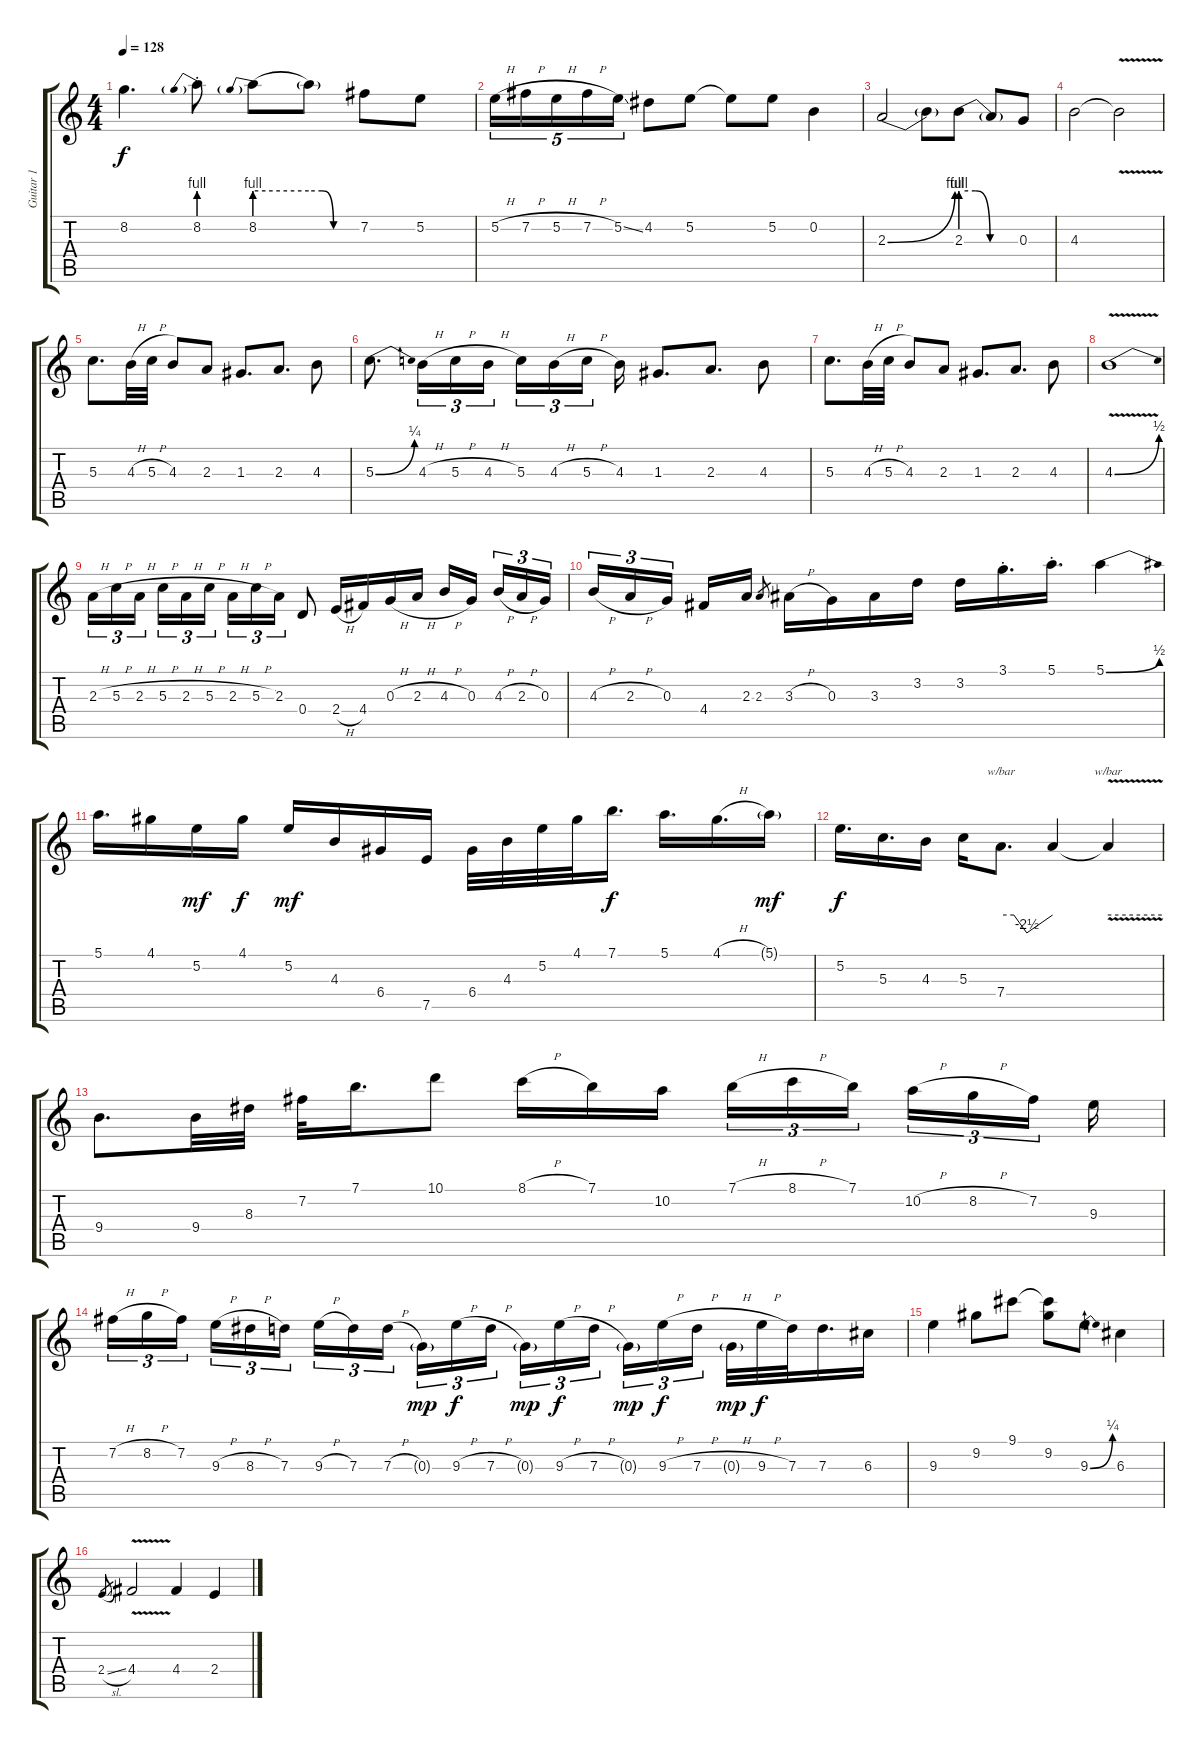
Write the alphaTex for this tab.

\track ("Guitar 1" "Guitar 1") {instrument overdrivenguitar}
\staff {score tabs}
\tuning (E4 B3 G3 D3 A2 E2) {hide}
\ts (4 4)
\tempo 128
\clef g2
\ks c
8.2{t}.4{d dy f} 8.2{be (prebend 0 4 60 4) st}.8 8.2{be (prebend 0 4 60 4)}.8 8.2{be (custom 0 4 15 4 30 0 60 0) t}.8 7.2.8 5.2.8 |
5.2{h}.16{tu (5 4)} 7.2{h}.16{tu (5 4)} 5.2{h}.16{tu (5 4)} 7.2{h}.16{tu (5 4)} 5.2{ss}.16{tu (5 4)} 4.2.8 5.2.8 5.2{t}.8 5.2.8 0.2.4 |
2.3{be (bend 0 0 60 4)}.2 2.3{t}.8 2.3{be (custom 0 4 15 4 30 0 60 0)}.8 2.3{t}.8 0.3.8 |
4.3.2 4.3{v t}.2 |
5.3.8{d} 4.3{h}.32 5.3{h}.32 4.3.8 2.3.8 1.3.8{d} 2.3.8{d} 4.3.8 |
5.3{be (bend 0 0 60 1)}.8{d} 4.3{h}.16{tu (3 2)} 5.3{h}.16{tu (3 2)} 4.3{h}.16{tu (3 2)} 5.3.16{tu (3 2)} 4.3{h}.16{tu (3 2)} 5.3{h}.16{tu (3 2)} 4.3.16 1.3.8{d} 2.3.8{d} 4.3.8 |
5.3.8{d} 4.3{h}.32 5.3{h}.32 4.3.8 2.3.8 1.3.8{d} 2.3.8{d} 4.3.8 |
4.3{be (bend 0 0 60 2) v}.1 |
2.3{h}.16{tu (3 2)} 5.3{h}.16{tu (3 2)} 2.3{h}.16{tu (3 2)} 5.3{h}.16{tu (3 2)} 2.3{h}.16{tu (3 2)} 5.3{h}.16{tu (3 2)} 2.3{h}.16{tu (3 2)} 5.3{h}.16{tu (3 2)} 2.3.16{tu (3 2)} 0.4.8 2.4{h}.16 4.4.16 0.3{h}.16 2.3{h}.16 4.3{h}.16 0.3.16 4.3{h}.16{tu (3 2)} 2.3{h}.16{tu (3 2)} 0.3.16{tu (3 2)} |
4.3{h}.16{tu (3 2)} 2.3{h}.16{tu (3 2)} 0.3.16{tu (3 2)} 4.4.16 2.3.16 2.3.8{gr} 3.3{h}.16 0.3.16 3.3.16 3.2.16 3.2.16 3.1{st}.16{d} 5.1{st}.16{d} 5.1{be (bend 0 0 60 2)}.4 |
5.1.16{d} 4.1.16 5.2.16{dy mf} 4.1.16{dy f} 5.2.16{dy mf} 4.3.16 6.4.16 7.5.16 6.4.32 4.3.32 5.2.32 4.1.32 7.1.16{d dy f} 5.1.16{d} 4.1{h}.16{d} 5.1{g}.16{dy mf} |
5.2.16{d dy f} 5.3.16{d} 4.3.16 5.3.16 7.4.8{d tbe (custom default 0 0 15 0 30 -10 60 0)} 7.4{t}.4 7.4{v t}.4{tbe (hold default 0 0 60 0)} |
9.4.8{d} 9.4.32 8.3.32 7.2.32 7.1.16{d} 10.1.8 8.1{h}.16 7.1.16 10.2.16 7.1{h}.16{tu (3 2)} 8.1{h}.16{tu (3 2)} 7.1.16{tu (3 2)} 10.2{h}.16{tu (3 2)} 8.2{h}.16{tu (3 2)} 7.2.16{tu (3 2)} 9.3.16 |
7.2{h}.16{tu (3 2)} 8.2{h}.16{tu (3 2)} 7.2.16{tu (3 2)} 9.3{h}.16{tu (3 2)} 8.3{h}.16{tu (3 2)} 7.3.16{tu (3 2)} 9.3{h}.16{tu (3 2)} 7.3.16{tu (3 2)} 7.3{h}.16{tu (3 2)} 0.3{g}.16{tu (3 2) dy mp} 9.3{h}.16{tu (3 2) dy f} 7.3{h}.16{tu (3 2)} 0.3{g}.16{tu (3 2) dy mp} 9.3{h}.16{tu (3 2) dy f} 7.3{h}.16{tu (3 2)} 0.3{g}.16{tu (3 2) dy mp} 9.3{h}.16{tu (3 2) dy f} 7.3{h}.16{tu (3 2)} 0.3{h g}.32{dy mp} 9.3{h}.32{dy f} 7.3.32 7.3.16{d} 6.3.16 |
9.3.4 9.2.8 9.1.8 (9.1{t} 9.2).8 9.3{be (bend 0 0 60 1)}.8 6.3.4 |
2.4{sl}.8{gr} 4.4{v}.2 4.4.4 2.4.4
